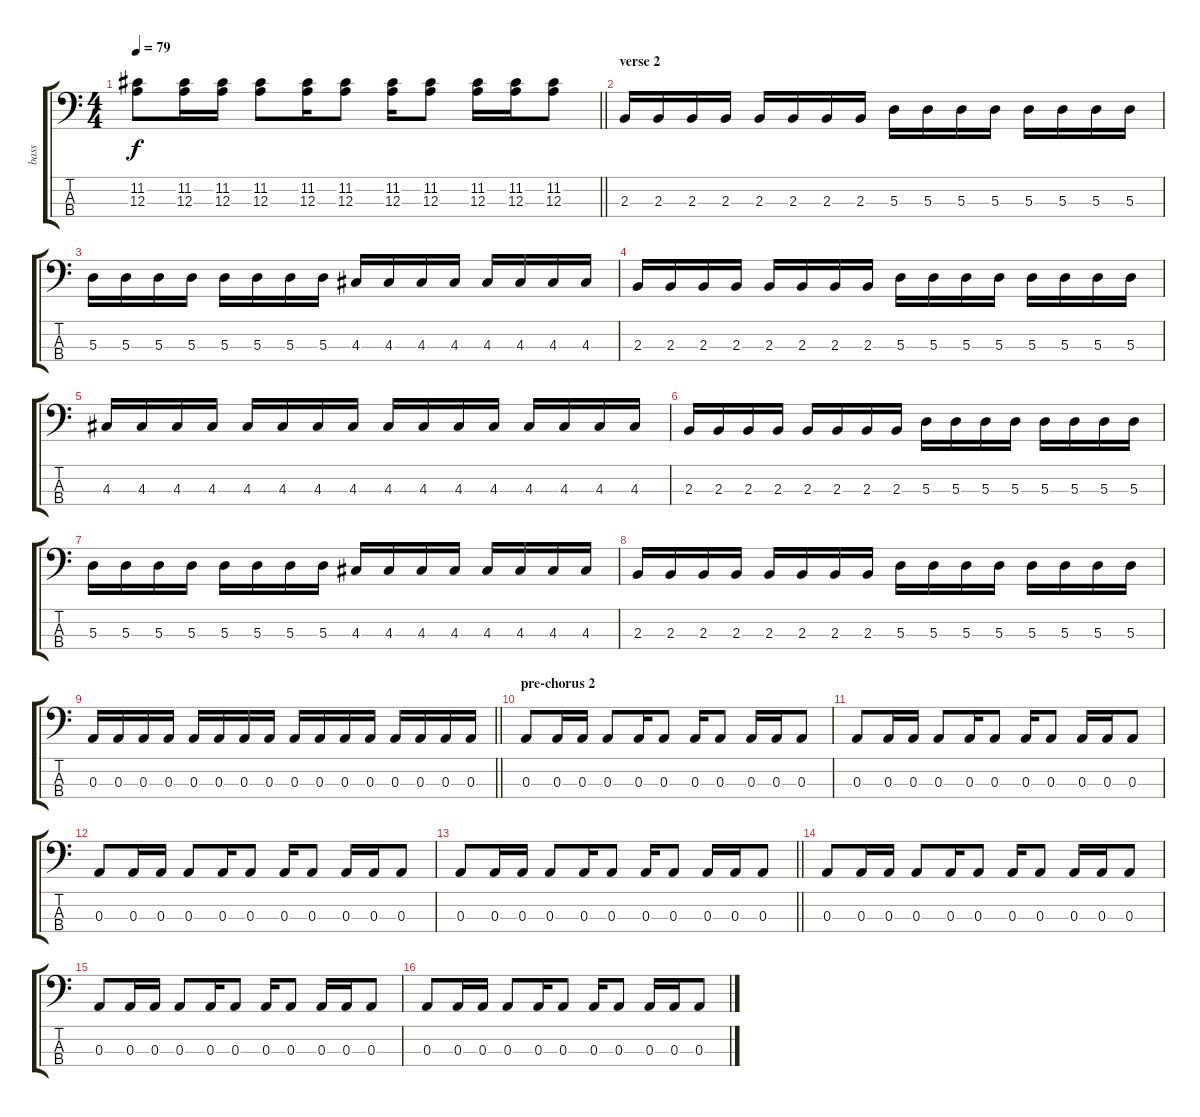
\track ("bass" "bass") {instrument electricbassfinger}
\staff {score tabs}
\tuning (G2 D2 A1 E1) {hide}
\ts (4 4)
\tempo 79
\clef f4
\barLineRight lightlight
\ks c
(11.2 12.3).8{dy f} (11.2 12.3).16 (11.2 12.3).16 (11.2 12.3).8 (11.2 12.3).16 (11.2 12.3).8 (11.2 12.3).16 (11.2 12.3).8 (11.2 12.3).16 (11.2 12.3).16 (11.2 12.3).8 |
\section ("" "verse 2")
2.3.16 2.3.16 2.3.16 2.3.16 2.3.16 2.3.16 2.3.16 2.3.16 5.3.16 5.3.16 5.3.16 5.3.16 5.3.16 5.3.16 5.3.16 5.3.16 |
5.3.16 5.3.16 5.3.16 5.3.16 5.3.16 5.3.16 5.3.16 5.3.16 4.3.16 4.3.16 4.3.16 4.3.16 4.3.16 4.3.16 4.3.16 4.3.16 |
2.3.16 2.3.16 2.3.16 2.3.16 2.3.16 2.3.16 2.3.16 2.3.16 5.3.16 5.3.16 5.3.16 5.3.16 5.3.16 5.3.16 5.3.16 5.3.16 |
4.3.16 4.3.16 4.3.16 4.3.16 4.3.16 4.3.16 4.3.16 4.3.16 4.3.16 4.3.16 4.3.16 4.3.16 4.3.16 4.3.16 4.3.16 4.3.16 |
2.3.16 2.3.16 2.3.16 2.3.16 2.3.16 2.3.16 2.3.16 2.3.16 5.3.16 5.3.16 5.3.16 5.3.16 5.3.16 5.3.16 5.3.16 5.3.16 |
5.3.16 5.3.16 5.3.16 5.3.16 5.3.16 5.3.16 5.3.16 5.3.16 4.3.16 4.3.16 4.3.16 4.3.16 4.3.16 4.3.16 4.3.16 4.3.16 |
2.3.16 2.3.16 2.3.16 2.3.16 2.3.16 2.3.16 2.3.16 2.3.16 5.3.16 5.3.16 5.3.16 5.3.16 5.3.16 5.3.16 5.3.16 5.3.16 |
\barLineRight lightlight
0.3.16 0.3.16 0.3.16 0.3.16 0.3.16 0.3.16 0.3.16 0.3.16 0.3.16 0.3.16 0.3.16 0.3.16 0.3.16 0.3.16 0.3.16 0.3.16 |
\section ("" "pre-chorus 2")
0.3.8 0.3.16 0.3.16 0.3.8 0.3.16 0.3.8 0.3.16 0.3.8 0.3.16 0.3.16 0.3.8 |
0.3.8 0.3.16 0.3.16 0.3.8 0.3.16 0.3.8 0.3.16 0.3.8 0.3.16 0.3.16 0.3.8 |
0.3.8 0.3.16 0.3.16 0.3.8 0.3.16 0.3.8 0.3.16 0.3.8 0.3.16 0.3.16 0.3.8 |
\barLineRight lightlight
0.3.8 0.3.16 0.3.16 0.3.8 0.3.16 0.3.8 0.3.16 0.3.8 0.3.16 0.3.16 0.3.8 |
0.3.8 0.3.16 0.3.16 0.3.8 0.3.16 0.3.8 0.3.16 0.3.8 0.3.16 0.3.16 0.3.8 |
0.3.8 0.3.16 0.3.16 0.3.8 0.3.16 0.3.8 0.3.16 0.3.8 0.3.16 0.3.16 0.3.8 |
0.3.8 0.3.16 0.3.16 0.3.8 0.3.16 0.3.8 0.3.16 0.3.8 0.3.16 0.3.16 0.3.8
